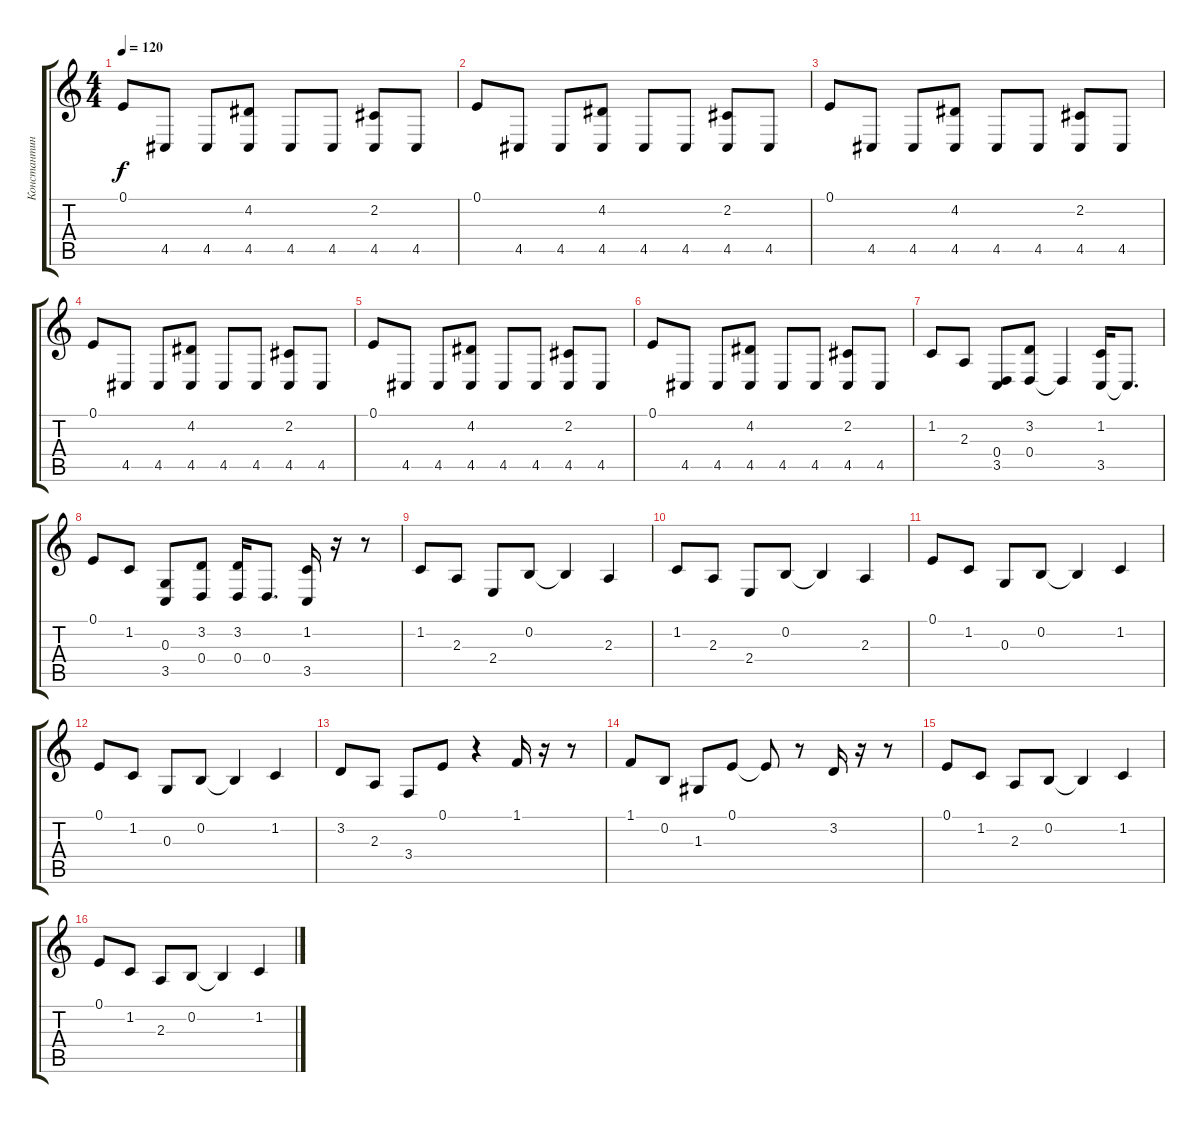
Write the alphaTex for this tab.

\track ("Константин Бекрев" "Константин") {instrument acousticgrandpiano}
\staff {score tabs}
\tuning (E4 B3 G3 D3 A2 E2) {hide}
\ts (4 4)
\tempo 120
\clef g2
\ks c
0.1.8{dy f} 4.5.8 4.5.8 (4.2 4.5).8 4.5.8 4.5.8 (2.2 4.5).8 4.5.8 |
0.1.8 4.5.8 4.5.8 (4.2 4.5).8 4.5.8 4.5.8 (2.2 4.5).8 4.5.8 |
0.1.8 4.5.8 4.5.8 (4.2 4.5).8 4.5.8 4.5.8 (2.2 4.5).8 4.5.8 |
0.1.8 4.5.8 4.5.8 (4.2 4.5).8 4.5.8 4.5.8 (2.2 4.5).8 4.5.8 |
0.1.8 4.5.8 4.5.8 (4.2 4.5).8 4.5.8 4.5.8 (2.2 4.5).8 4.5.8 |
0.1.8 4.5.8 4.5.8 (4.2 4.5).8 4.5.8 4.5.8 (2.2 4.5).8 4.5.8 |
1.2.8 2.3.8 (0.4 3.5).8 (3.2 0.4).8 0.4{t}.4 (1.2 3.5).16 3.5{t}.8{d} |
0.1.8 1.2.8 (0.3 3.5).8 (3.2 0.4).8 (3.2 0.4).16 0.4.8{d} (1.2 3.5).16 r.16 r.8 |
1.2.8 2.3.8 2.4.8 0.2.8 0.2{t}.4 2.3.4 |
1.2.8 2.3.8 2.4.8 0.2.8 0.2{t}.4 2.3.4 |
0.1.8 1.2.8 0.3.8 0.2.8 0.2{t}.4 1.2.4 |
0.1.8 1.2.8 0.3.8 0.2.8 0.2{t}.4 1.2.4 |
3.2.8 2.3.8 3.4.8 0.1.8 r.4 1.1.16 r.16 r.8 |
1.1.8 0.2.8 1.3.8 0.1.8 0.1{t}.8 r.8 3.2.16 r.16 r.8 |
0.1.8 1.2.8 2.3.8 0.2.8 0.2{t}.4 1.2.4 |
0.1.8 1.2.8 2.3.8 0.2.8 0.2{t}.4 1.2.4
